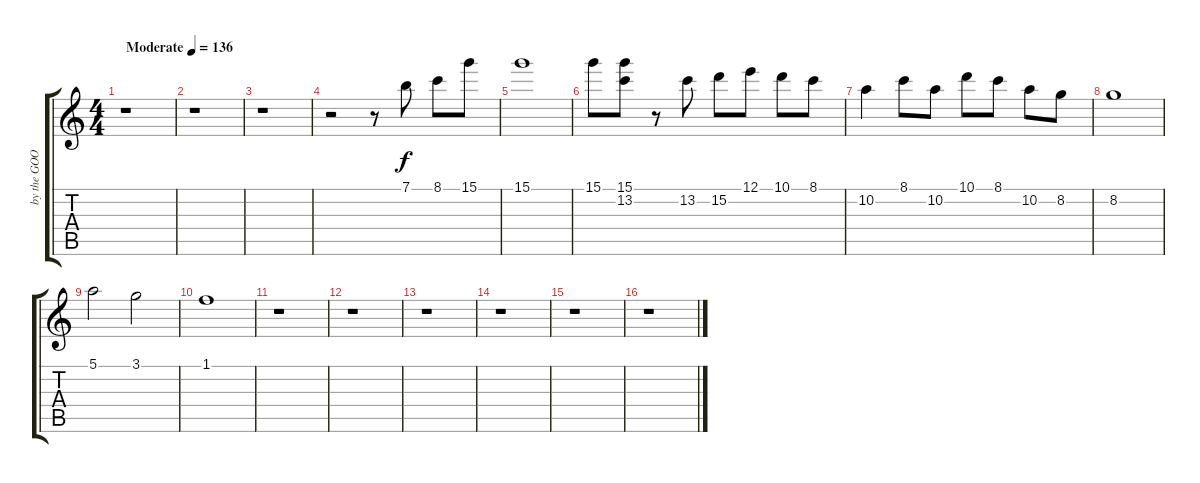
\track ("by the GOO GOO DOLLS" "by the GOO") {instrument distortionguitar}
\staff {score tabs}
\tuning (E4 B3 G3 D3 A2 E2) {hide}
\ts (4 4)
\tempo (136 "Moderate")
\clef g2
\ks c
r.1{dy f instrument distortionguitar} |
r.1 |
r.1 |
r.2 r.8 7.1.8 8.1.8 15.1.8 |
15.1.1 |
15.1.8 (15.1 13.2).8 r.8 13.2.8 15.2.8 12.1.8 10.1.8 8.1.8 |
10.2.4 8.1.8 10.2.8 10.1.8 8.1.8 10.2.8 8.2.8 |
8.2.1 |
5.1.2 3.1.2 |
1.1.1 |
r.1 |
r.1 |
r.1 |
r.1 |
r.1 |
r.1
